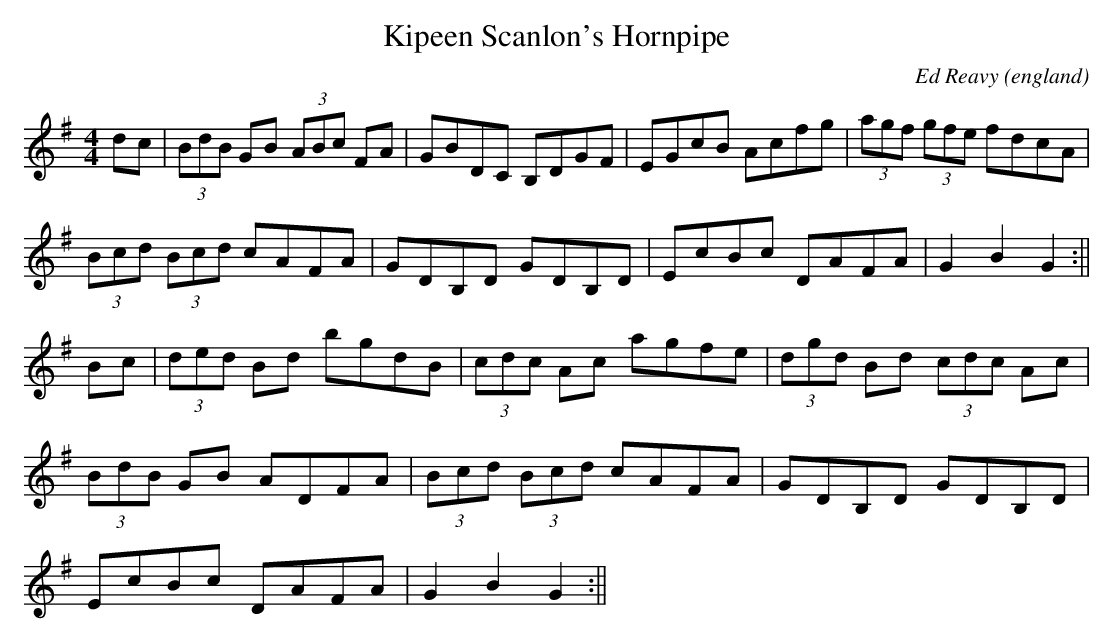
X:1
T:Kipeen Scanlon's Hornpipe
O:england
C:Ed Reavy
M:4/4
L:1/8
K:G
dc|(3BdB GB (3ABc FA|GBDC B,DGF|EGcB Acfg|(3agf (3gfe fdcA|
(3Bcd (3Bcd cAFA|GDB,D GDB,D|EcBc DAFA|G2 B2 G2:||
Bc|(3ded Bd bgdB|(3cdc Ac agfe|(3dgd Bd (3cdc Ac|
(3BdB GB ADFA|(3Bcd (3Bcd cAFA|GDB,D GDB,D|
EcBc DAFA|G2 B2 G2:||
